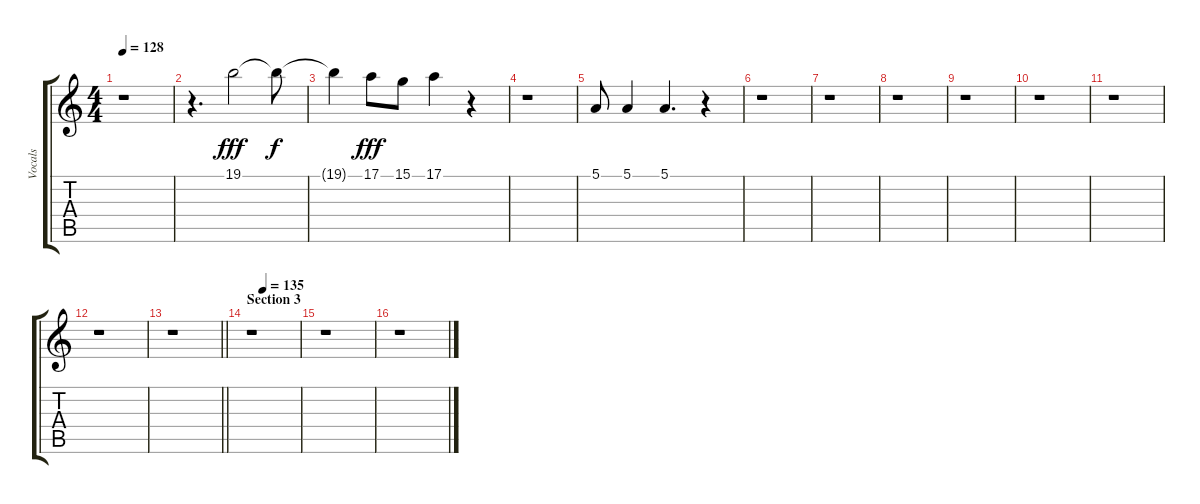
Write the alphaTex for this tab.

\track ("Vocals" "Vocals") {instrument brasssection}
\staff {score tabs}
\tuning (E4 B3 G3 D3 A2 E2) {hide}
\ts (4 4)
\tempo 128
\clef g2
\ks c
r.1{dy fff} |
r.4{d} 19.1.2 19.1{t}.8{dy f} |
19.1{t}.4 17.1.8{dy fff} 15.1.8 17.1.4 r.4 |
r.1 |
5.1.8 5.1.4 5.1.4{d} r.4 |
r.1 |
r.1 |
r.1 |
r.1 |
r.1 |
r.1 |
r.1 |
\barLineRight lightlight
r.1 |
\section ("" "Section 3")
\tempo (135 0.25)
r.1 |
r.1 |
r.1
